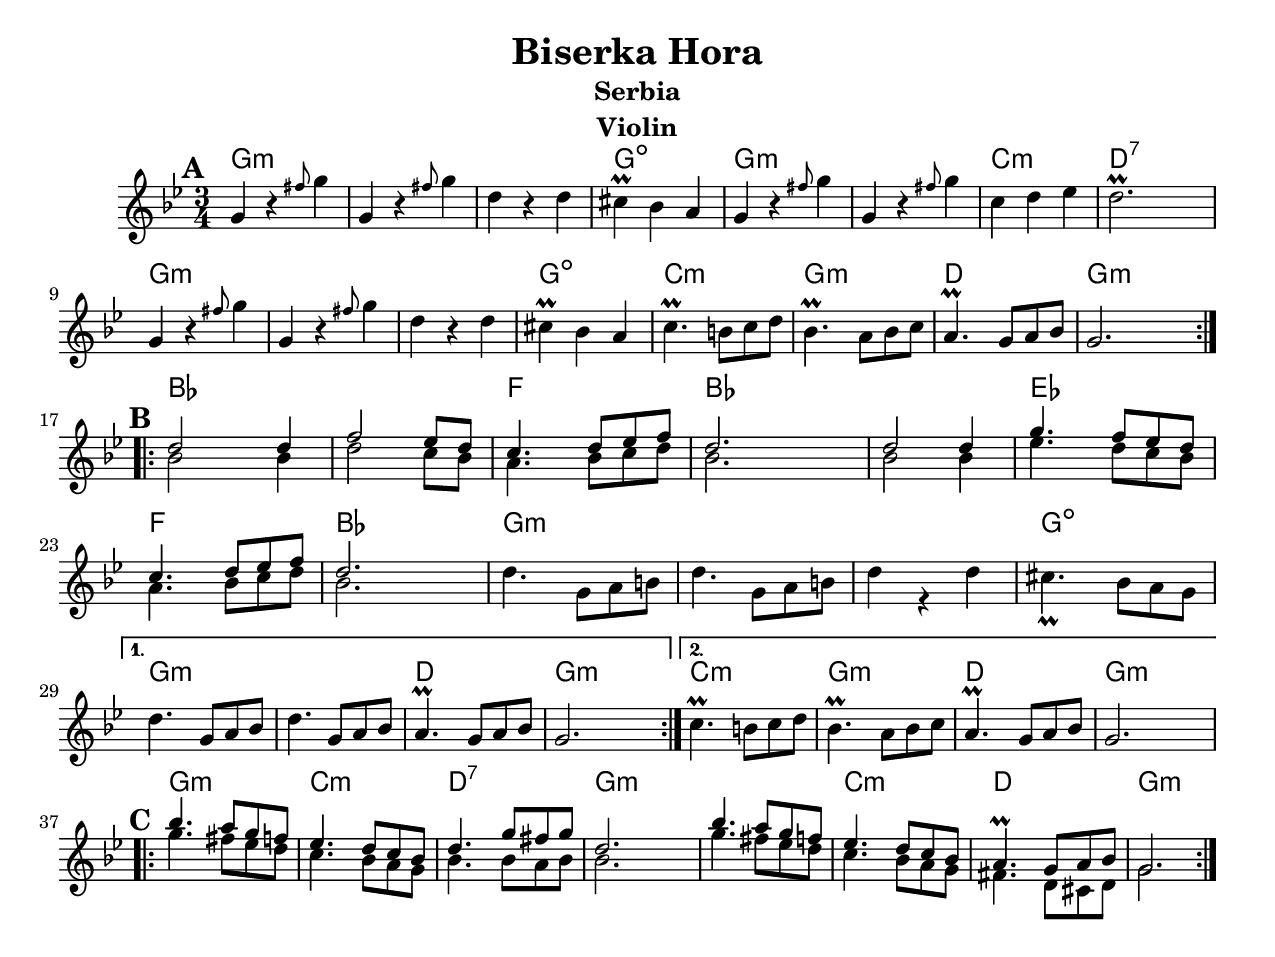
\version "2.18.0"
\include "english.ly"
%\pointAndClickOff
\paper{
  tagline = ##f
  print-all-headers = ##t
  #(set-paper-size "letter")
}
date = #(strftime "%d-%m-%Y" (localtime (current-time)))

%\markup{ \italic{ " Updated " \date  }  }

%\markup{ Got something to say? }

%#################################### Melody ########################
melody = \relative c'' {
  \clef treble
  \key g \minor
  \time 3/4
  \set Score.markFormatter = #format-mark-box-alphabet

  %\partial 16*3 a16 d f   %lead in notes

  \repeat volta 2{
  \mark \default
    g4 r \grace fs'8 g4
    g,4 r \grace fs'8 g4
    d4 r d
    cs4 \prall bf a

    g4 r \grace fs'8 g4
    g,4 r \grace fs'8 g4
    c, d ef
    d2. \prall

    g,4 r \grace fs'8 g4
    g,4 r \grace fs'8 g4
    d4 r d
    cs4 \prall bf a

    c4. \prall b8 c d
    bf4. \prall a8 bf c
    a4.\prall g8 a bf
    g2.
    \break
  }
  %\alternative { { }{ } }

  \repeat volta 2{
  \mark \default
    <<
      {
        d'2 d4
        f2 ef8 d
        c4. d8 ef f
        d2.

        d2 d4
        g4. f8 ef d
        c4. d8 ef f
        d2.
      }
      \\
      {
        bf2 bf4
        d2 c8 bf
        a4. bf8 c d
        bf2.|

        bf2 bf4
        ef4. d8 c bf
        a4. bf8 c d
        bf2.|

        d4. g,8 a b
        d4. g,8 a b
        d4 r d
        cs4.\prall bf8 a g
        \break
      }
    >>
  }
  \alternative {
    {
      d'4. g,8 a bf
      d4. g,8 a bf
      a4.\prall g8 a bf
      g2.
    }
    {
      c4.\prall b8 c d
      bf4.\prall a8 bf c
      a4.\prall g8 a bf
      g2.
    }

  }
  \repeat volta 2{
  \mark \default
    <<
      {
        bf'4. a8 g f
        ef4. d8 c bf
        d4. g8 fs g
        d2.|

        bf'4. a8 g f
        ef4. d8 c bf
        a4.\prall g8 a bf
        g2.
      }
      \\
      {
        g'4. fs8 ef d
        c4. bf8 a g
        bf4. bf8 a bf
        bf2.


        g'4.fs8 ef d
        c4. bf8 a g
        fs4. d8 cs d
        g2.
      }
    >>
  }

}
%################################# Lyrics #####################
%\addlyrics{  }
%################################# Chords #######################
harmonies = \chordmode {
  g4:m
  s4*8
  g4:dim
  s4*2
  g4:m
  s4*5
  c4:m
  s4*2
  d4:7
  s4*2
  g4:m
  s4*8
  g4:dim
  s4*2
  c4:m
  s4*2
  g4:m s4*2
  d4
  s4*2
  g4:m %Gm ?
  s4*2
  %b
  bf4
  s4*5
  f4
  s4*2
  bf4
  s4*5
  ef4
  s4*2
  f4
  s4*2
  bf4
  s4*2
  g4:m
  s4*8
  g4:dim
  s4*2
  %1st end
  g4:m
  s4*5
  d4
  s4*2
  g4:m
  s4*2
  %second end
  c4:m
  s4*2
  g4:m
  s4*2
  d4
  s4*2
  g4:m
  s4*2
  %c
  g4:m
  s4*2
  c4:m
  s4*2
  d4:7
  s4*2
  g4:m
  s4*5
  c4:m
  s4*2
  d4
  s4*2
  g4:m


}

\score {
  <<
    \new ChordNames {
      \set chordChanges = ##f
      \harmonies
    }
    \new Staff
    \melody
  >>
  \header{
    title= "Biserka Hora"
    subtitle="Serbia"
    composer= ""
    instrument = "Violin"
    arranger= ""
  }
  \midi{\tempo 4 = 120}
  \layout{indent = 1.0\cm}
}
%{
% more verses:
\markup{}
\markup {
  \fill-line {
    \hspace #0.1 % distance from left margin
    \column {
      \line { "1."
        \column {
          ""
        }
      }
      \hspace #0.2 % vertical distance between verses
      \line { "2."
        \column {
         ""
        }
      }
    }
    \hspace #0.1  % horiz. distance between columns
    \column {
      \line { "3."
        \column {
          ""
        }
      }
      \hspace #0.2 % distance between verses
      \line { "4."
        \column {
         ""
        }
      }
    }
    \hspace #0.1 % distance to right margin
  }
}

%}
